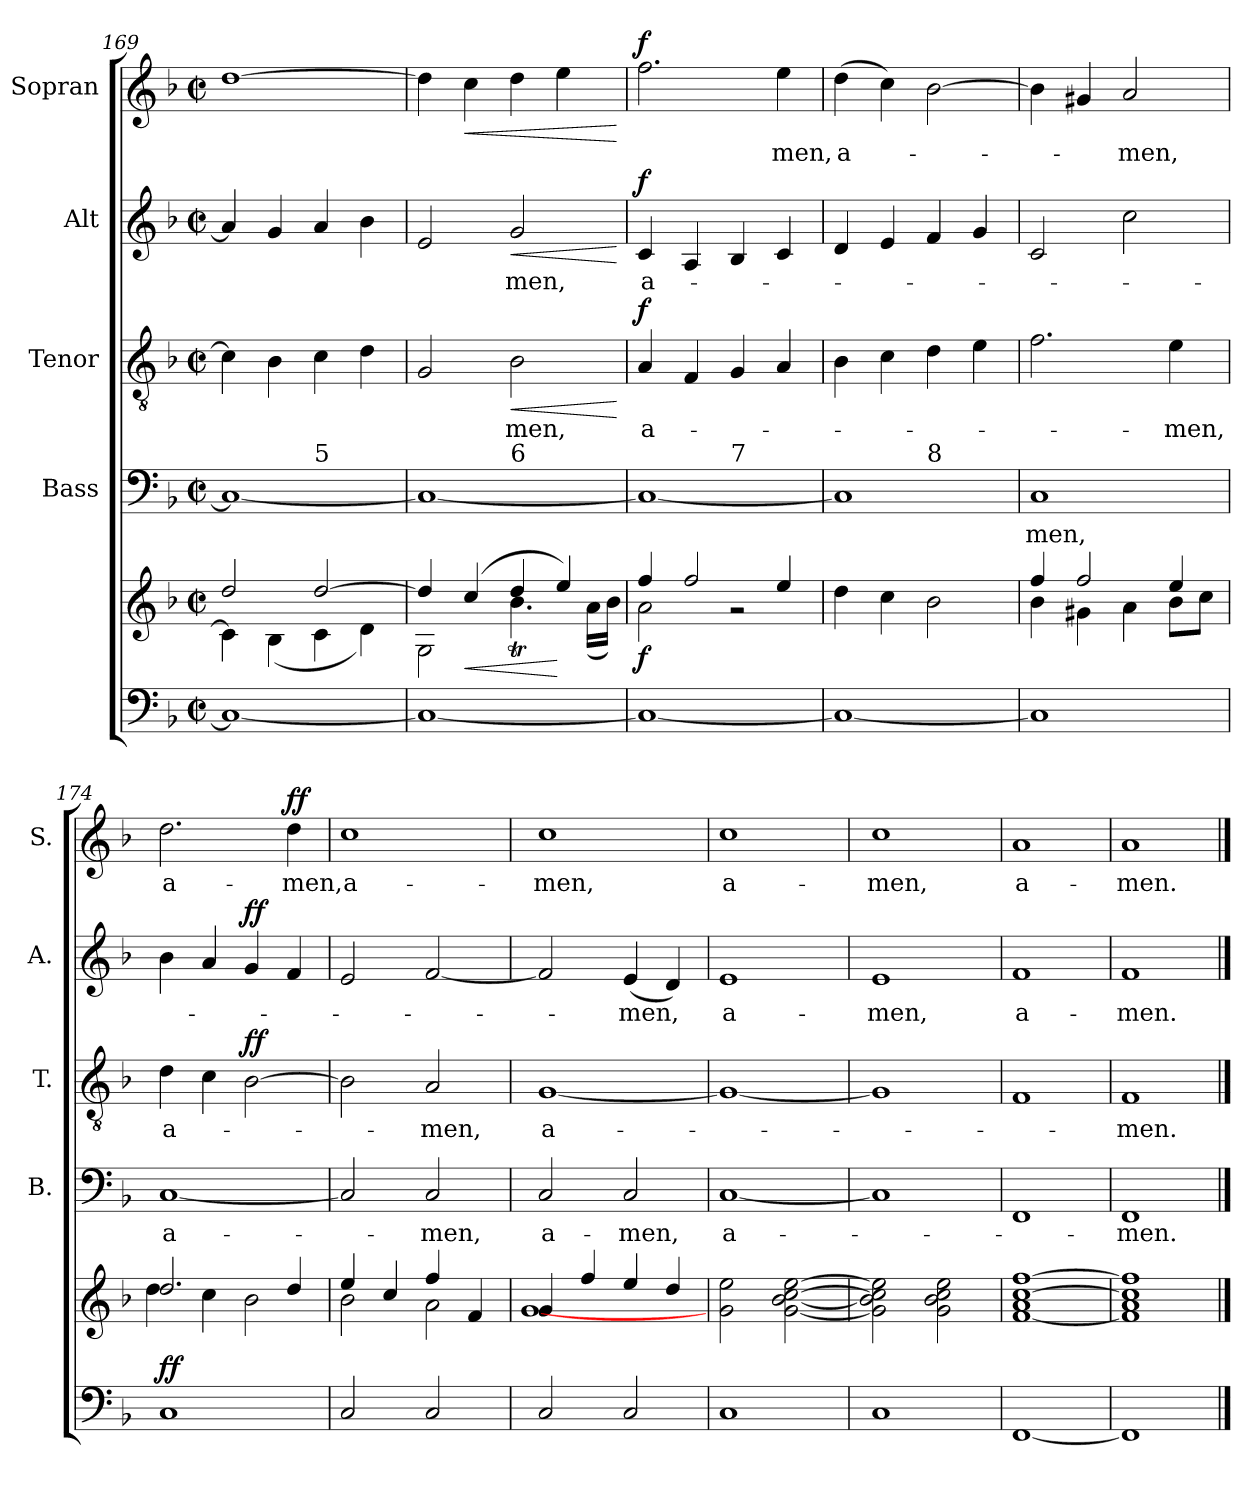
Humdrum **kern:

**kern	**kern	**dynam	**kern	**text	**kern	**text	**dynam	**kern	**text	**dynam	**kern	**text	**dynam
*part5	*part5	*part5	*part4	*part4	*part3	*part3	*part3	*part2	*part2	*part2	*part1	*part1	*part1
*staff6	*staff5	*staff5/6	*staff4	*staff4	*staff3	*staff3	*staff3	*staff2	*staff2	*staff2	*staff1	*staff1	*staff1
*	*	*	*I"Bass	*	*I"Tenor	*	*	*I"Alt	*	*	*I"Sopran	*	*
*	*	*	*I'B.	*	*I'T.	*	*	*I'A.	*	*	*I'S.	*	*
*clefF4	*clefG2	*	*clefF4	*	*clefGv2	*	*	*clefG2	*	*	*clefG2	*	*
*k[b-]	*k[b-]	*	*k[b-]	*	*k[b-]	*	*	*k[b-]	*	*	*k[b-]	*	*
*F:	*F:	*	*F:	*	*F:	*	*	*F:	*	*	*F:	*	*
*M2/2	*M2/2	*	*M2/2	*	*M2/2	*	*	*M2/2	*	*	*M2/2	*	*
*met(c|)	*met(c|)	*	*met(c|)	*	*met(c|)	*	*	*met(c|)	*	*	*met(c|)	*	*
=169	=169	=169	=169	=169	=169	=169	=169	=169	=169	=169	=169	=169	=169
*	*^	*	*^	*	*	*	*	*	*	*	*	*	*
1C_	2dd/	4c\]	.	1C_	2ryy	.	4c\]	.	.	4a/]	.	.	[1dd	.	.
.	.	(<4B-\	.	.	.	.	4B-\	.	.	4g/	.	.	.	.	.
!	!	!	!	!	!LO:TX:a:t=5	!	!	!	!	!	!	!	!	!	!
.	[>2dd/	4c\	.	.	2ryy	.	4c\	.	.	4a/	.	.	.	.	.
.	.	4d\)	.	.	.	.	4d\	.	.	4b-\	.	.	.	.	.
=170	=170	=170	=170	=170	=170	=170	=170	=170	=170	=170	=170	=170	=170	=170	=170
1C_	4dd/]	2G\	.	1C_	2ryy	.	2G/	.	.	2e/	.	.	4dd\]	.	.
!	!	!	!LO:HP:b	!	!	!	!	!	!	!	!	!	!	!	!LO:HP:b
.	(4cc/	.	<	.	.	.	.	.	.	.	.	.	4cc\	.	<
!	!	!	!	!	!LO:TX:a:t=6	!	!	!	!	!	!	!	!	!	!
!	!	!	!	!	!	!	!	!LO:LY:b	!LO:HP:b	!	!LO:LY:b	!LO:HP:b	!	!	!
.	4dd/	4.b-T\	.	.	2ryy	.	2B-\	-men,	<	2g/	-men,	<	4dd\	.	.
.	4ee/)	.	[	.	.	.	.	.	.	.	.	.	4ee\	.	.
.	.	(<16a\LL	.	.	.	.	.	.	.	.	.	.	.	.	.
.	.	16b-\JJ)	.	.	.	.	.	.	.	.	.	.	.	.	.
*	*v	*v	*	*	*	*	*	*	*	*	*	*	*	*	*
.	.	.	.	.	.	.	.	[	.	.	[	.	.	[
=171	=171	=171	=171	=171	=171	=171	=171	=171	=171	=171	=171	=171	=171	=171
*	*^	*	*	*	*	*	*	*	*	*	*	*	*	*
!	!	!	!LO:DY:b	!	!	!	!	!LO:LY:b	!LO:DY:a	!	!LO:LY:b	!LO:DY:a	!	!	!LO:DY:a
1C_	4ff/	2a\	f	1C_	2ryy	.	4A/	a-	f	4c/	a-	f	2.ff\	.	f
.	2ff/	.	.	.	.	.	4F/	.	.	4A/	.	.	.	.	.
!	!	!	!	!	!LO:TX:a:t=7	!	!	!	!	!	!	!	!	!	!
.	.	2ra	.	.	2ryy	.	4G/	.	.	4B-/	.	.	.	.	.
!	!	!	!	!	!	!	!	!	!	!	!	!	!	!LO:LY:b	!
.	4ee/	.	.	.	.	.	4A/	.	.	4c/	.	.	4ee\	-men,	.
*	*v	*v	*	*	*	*	*	*	*	*	*	*	*	*	*
=172	=172	=172	=172	=172	=172	=172	=172	=172	=172	=172	=172	=172	=172	=172
!	!	!	!	!	!	!	!	!	!	!	!	!	!LO:LY:b	!
1C_	4dd\	.	1C]	2ryy	.	4B-\	.	.	4d/	.	.	(>4dd\	a-	.
.	4cc\	.	.	.	.	4c\	.	.	4e/	.	.	4cc\)	.	.
!	!	!	!	!LO:TX:a:t=8	!	!	!	!	!	!	!	!	!	!
.	2b-\	.	.	2ryy	.	4d\	.	.	4f/	.	.	[2b-\	.	.
.	.	.	.	.	.	4e\	.	.	4g/	.	.	.	.	.
=173	=173	=173	=173	=173	=173	=173	=173	=173	=173	=173	=173	=173	=173	=173
*	*^	*	*	*	*	*	*	*	*	*	*	*	*	*
!	!	!	!	!	!	!LO:LY:b	!	!	!	!	!	!	!	!	!
*	*	*	*	*v	*v	*	*	*	*	*	*	*	*	*	*
1C]	4ff/	4b-\	.	1C	-men,	2.f\	.	.	2c/	.	.	4b-\]	.	.
.	2ff/	4g#X\	.	.	.	.	.	.	.	.	.	4g#X/	.	.
!	!	!	!	!	!	!	!	!	!	!	!	!	!LO:LY:b	!
.	.	4a\	.	.	.	.	.	.	2cc\	.	.	2a/	-men,	.
!	!	!	!	!	!	!	!LO:LY:b	!	!	!	!	!	!	!
.	4ee/	8b-\L	.	.	.	4e\	-men,	.	.	.	.	.	.	.
.	.	8cc\J	.	.	.	.	.	.	.	.	.	.	.	.
!!LO:LB:g=z
=174	=174	=174	=174	=174	=174	=174	=174	=174	=174	=174	=174	=174	=174	=174
!	!	!	!LO:DY:a=2	!	!LO:LY:b	!	!LO:LY:b	!	!	!	!	!	!LO:LY:b	!
1C	2.dd/	4dd\	ff	[1C	a-	4d\	a-	.	4b-\	.	.	2.dd\	a-	.
.	.	4cc\	.	.	.	4c\	.	.	4a/	.	.	.	.	.
!	!	!	!	!	!	!	!	!LO:DY:a	!	!	!LO:DY:a	!	!	!
.	.	2b-\	.	.	.	[2B-\	.	ff	4g/	.	ff	.	.	.
!	!	!	!	!	!	!	!	!	!	!	!	!	!LO:LY:b	!LO:DY:a
.	4dd/	.	.	.	.	.	.	.	4f/	.	.	4dd\	-men,	ff
=175	=175	=175	=175	=175	=175	=175	=175	=175	=175	=175	=175	=175	=175	=175
!	!	!	!	!	!	!	!	!	!	!	!	!	!LO:LY:b	!
2C/	4ee/	2b-\	.	2C/]	.	2B-\]	.	.	2e/	.	.	1cc	a-	.
.	4cc/	.	.	.	.	.	.	.	.	.	.	.	.	.
!	!	!	!	!	!LO:LY:b	!	!LO:LY:b	!	!	!	!	!	!	!
2C/	4ff/	2a\	.	2C/	-men,	2A/	-men,	.	[2f/	.	.	.	.	.
.	4f/	.	.	.	.	.	.	.	.	.	.	.	.	.
=176	=176	=176	=176	=176	=176	=176	=176	=176	=176	=176	=176	=176	=176	=176
!	!	!	!	!	!LO:LY:b	!	!LO:LY:b	!	!	!	!	!	!LO:LY:b	!
2C/	4g/	[<1g	.	2C/	a-	[1G	a-	.	2f/]	.	.	1cc	-men,	.
.	4ff/	.	.	.	.	.	.	.	.	.	.	.	.	.
!	!	!	!	!	!LO:LY:b	!	!	!	!	!LO:LY:b	!	!	!	!
2C/	4ee/	.	.	2C/	-men,	.	.	.	(<4e/	-men,	.	.	.	.
.	4dd/	.	.	.	.	.	.	.	4d/)	.	.	.	.	.
*	*v	*v	*	*	*	*	*	*	*	*	*	*	*	*
=177	=177	=177	=177	=177	=177	=177	=177	=177	=177	=177	=177	=177	=177
!	!	!	!	!LO:LY:b	!	!	!	!	!LO:LY:b	!	!	!LO:LY:b	!
1C	2g\ 2ee\	.	[1C	a-	1G_	.	.	1e	a-	.	1cc	a-	.
.	[2g\ [2b-\ [2cc\ [2ee\	.	.	.	.	.	.	.	.	.	.	.	.
=178	=178	=178	=178	=178	=178	=178	=178	=178	=178	=178	=178	=178	=178
!	!	!	!	!	!	!	!	!	!LO:LY:b	!	!	!LO:LY:b	!
1C	2g\] 2b-\] 2cc\] 2ee\]	.	1C]	.	1G]	.	.	1e	-men,	.	1cc	-men,	.
.	2g\ 2b-\ 2cc\ 2ee\	.	.	.	.	.	.	.	.	.	.	.	.
=179	=179	=179	=179	=179	=179	=179	=179	=179	=179	=179	=179	=179	=179
!	!	!	!	!	!	!	!	!	!LO:LY:b	!	!	!LO:LY:b	!
[1FF	[1f 1a [1cc [1ff	.	1FF	.	1F	.	.	1f	a-	.	1a	a-	.
=180	=180	=180	=180	=180	=180	=180	=180	=180	=180	=180	=180	=180	=180
!	!	!	!	!LO:LY:b	!	!LO:LY:b	!	!	!LO:LY:b	!	!	!LO:LY:b	!
1FF]	1f] 1a 1cc] 1ff]	.	1FF	-men.	1F	-men.	.	1f	-men.	.	1a	-men.	.
==	==	==	==	==	==	==	==	==	==	==	==	==	==
*-	*-	*-	*-	*-	*-	*-	*-	*-	*-	*-	*-	*-	*-
